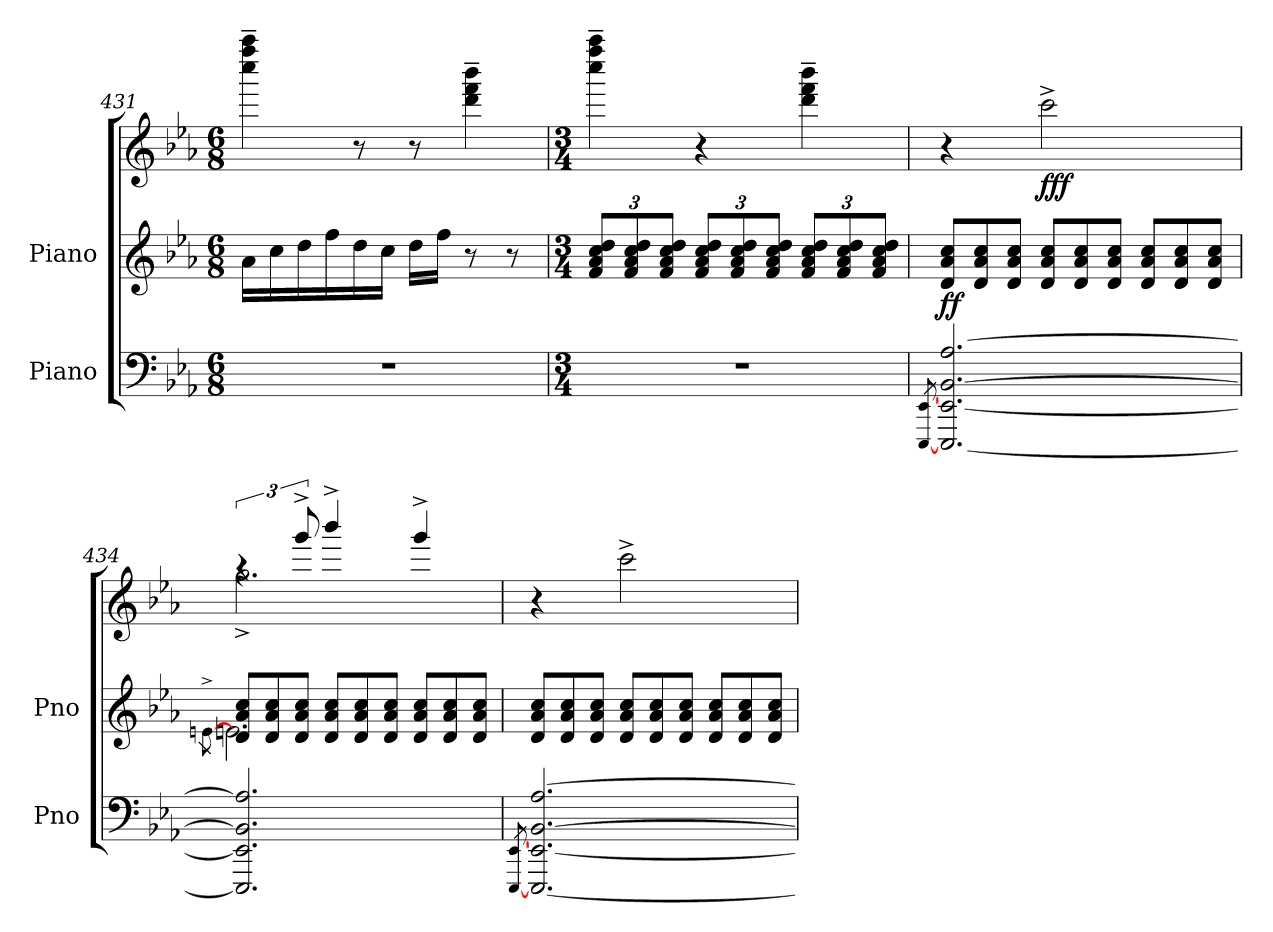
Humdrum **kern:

**kern	**kern	**kern	**dynam
*part2	*part1	*part1	*part1
*staff3	*staff2	*staff1	*staff1/2
*I"Piano	*I"Piano	*	*
*I'Pno	*I'Pno	*	*
*clefF4	*clefG2	*clefG2	*
*k[b-e-a-]	*k[b-e-a-]	*k[b-e-a-]	*
*M6/8	*M6/8	*M6/8	*
=431	=431	=431	=431
2.r	16a-\LL	4cccc\~ 4ffff\~ 4aaaa-\~	.
.	16cc\	.	.
.	16dd\	.	.
.	16ff\	.	.
.	16dd\	8r	.
.	16cc\JJ	.	.
.	16dd\LL	8r	.
.	16ff\JJ	.	.
.	8r	4ddd\~ 4fff\~ 4bbb-\~	.
.	8r	.	.
=432	=432	=432	=432
*M3/4	*M3/4	*M3/4	*
*	*Xbrackettup	*	*
2.r	12f/ 12a-/ 12cc/ 12dd/L	4cccc\~ 4ffff\~ 4aaaa-\~	.
.	12f/ 12a-/ 12cc/ 12dd/	.	.
.	12f/ 12a-/ 12cc/ 12dd/J	.	.
.	12f/ 12a-/ 12cc/ 12dd/L	4r	.
.	12f/ 12a-/ 12cc/ 12dd/	.	.
.	12f/ 12a-/ 12cc/ 12dd/J	.	.
.	12f/ 12a-/ 12cc/ 12dd/L	4ddd\~ 4fff\~ 4bbb-\~	.
.	12f/ 12a-/ 12cc/ 12dd/	.	.
.	12f/ 12a-/ 12cc/ 12dd/J	.	.
!!LO:PB:g=z
=433	=433	=433	=433
[8qEEE-/ [8qEE-/	.	.	.
*	*Xtuplet	*	*
!	!	!	!LO:DY:b=2
[2.EEE-/ [2.EE-/ [2.BB-/ [2.A-/	12d/ 12a-/ 12cc/L	4r	ff
.	12d/ 12a-/ 12cc/	.	.
.	12d/ 12a-/ 12cc/J	.	.
!	!	!	!LO:DY:b
.	12d/ 12a-/ 12cc/L	2ccc^\	fff
.	12d/ 12a-/ 12cc/	.	.
.	12d/ 12a-/ 12cc/J	.	.
.	12d/ 12a-/ 12cc/L	.	.
.	12d/ 12a-/ 12cc/	.	.
.	12d/ 12a-/ 12cc/J	.	.
=434	=434	=434	=434
*	*^	*	*
.	.	[8qen^\	.	.
*	*	*	*^	*
!	!	!	!	!	!LO:DY:b=2
2.EEE-/] 2.EE-/] 2.BB-/] 2.A-/]	12d/ 12a-/ 12cc/L	2.e\	6raa	2.gg^\	other-dynamics
.	12d/ 12a-/ 12cc/	.	.	.	.
.	12d/ 12a-/ 12cc/J	.	12ggg^/	.	.
.	12d/ 12a-/ 12cc/L	.	4bbb-^/	.	.
.	12d/ 12a-/ 12cc/	.	.	.	.
.	12d/ 12a-/ 12cc/J	.	.	.	.
.	12d/ 12a-/ 12cc/L	.	4ggg^/	.	.
.	12d/ 12a-/ 12cc/	.	.	.	.
.	12d/ 12a-/ 12cc/J	.	.	.	.
*	*v	*v	*	*	*
*	*	*v	*v	*
=435	=435	=435	=435
[8qEEE-/ [8qEE-/	.	.	.
[2.EEE-/ [2.EE-/ [2.BB-/ [2.A-/	12d/ 12a-/ 12cc/L	4r	.
.	12d/ 12a-/ 12cc/	.	.
.	12d/ 12a-/ 12cc/J	.	.
.	12d/ 12a-/ 12cc/L	2ccc^\	.
.	12d/ 12a-/ 12cc/	.	.
.	12d/ 12a-/ 12cc/J	.	.
.	12d/ 12a-/ 12cc/L	.	.
.	12d/ 12a-/ 12cc/	.	.
.	12d/ 12a-/ 12cc/J	.	.
=	=	=	=
*-	*-	*-	*-
